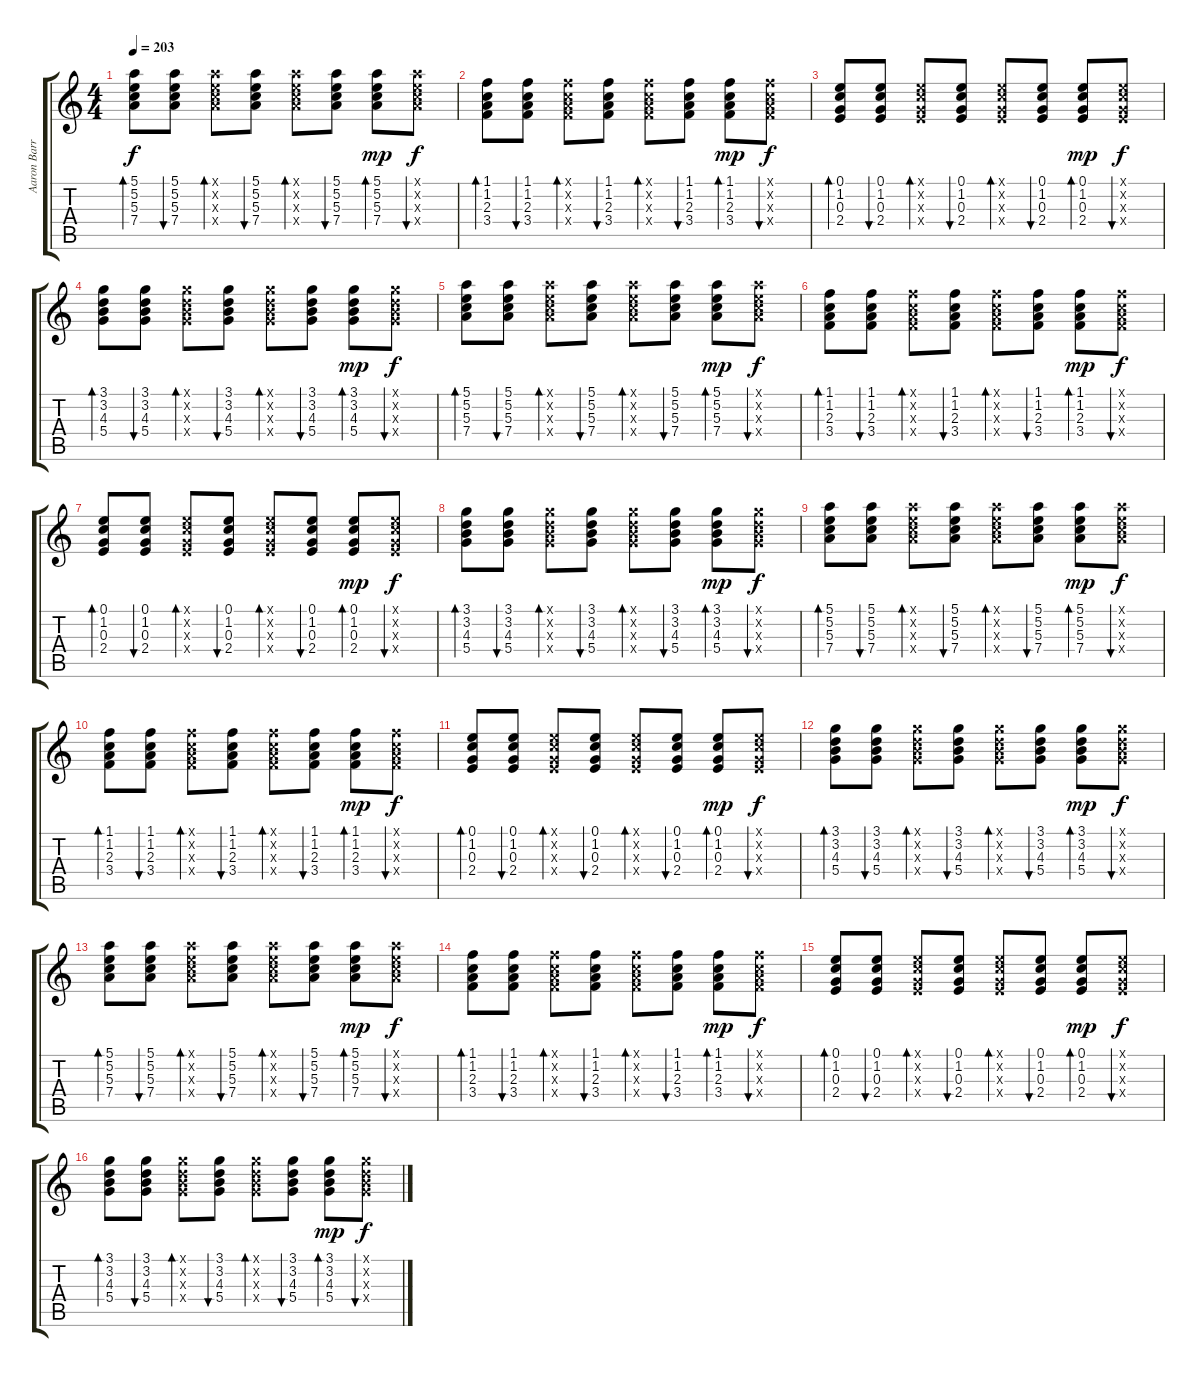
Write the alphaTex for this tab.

\track ("Aaron Barrett" "Aaron Barr") {instrument electricguitarclean}
\staff {score tabs}
\tuning (E4 B3 G3 D3 A2 E2) {hide}
\ts (4 4)
\tempo 203
\clef g2
\ks c
(5.1 5.2 5.3 7.4).8{bd 60 dy f} (5.1 5.2 5.3 7.4).8{bu 60} (5.1{x} 5.2{x} 5.3{x} 7.4{x}).8{bd 60} (5.1 5.2 5.3 7.4).8{bu 60} (5.1{x} 5.2{x} 5.3{x} 7.4{x}).8{bd 60} (5.1 5.2 5.3 7.4).8{bu 60} (5.1 5.2 5.3 7.4).8{bd 60 dy mp} (5.1{x} 5.2{x} 5.3{x} 7.4{x}).8{bu 60 dy f} |
(1.1 1.2 2.3 3.4).8{bd 60} (1.1 1.2 2.3 3.4).8{bu 60} (1.1{x} 1.2{x} 2.3{x} 3.4{x}).8{bd 60} (1.1 1.2 2.3 3.4).8{bu 60} (1.1{x} 1.2{x} 2.3{x} 3.4{x}).8{bd 60} (1.1 1.2 2.3 3.4).8{bu 60} (1.1 1.2 2.3 3.4).8{bd 60 dy mp} (1.1{x} 1.2{x} 2.3{x} 3.4{x}).8{bu 60 dy f} |
(0.1 1.2 0.3 2.4).8{bd 60} (0.1 1.2 0.3 2.4).8{bu 60} (0.1{x} 1.2{x} 0.3{x} 2.4{x}).8{bd 60} (0.1 1.2 0.3 2.4).8{bu 60} (0.1{x} 1.2{x} 0.3{x} 2.4{x}).8{bd 60} (0.1 1.2 0.3 2.4).8{bu 60} (0.1 1.2 0.3 2.4).8{bd 60 dy mp} (0.1{x} 1.2{x} 0.3{x} 2.4{x}).8{bu 60 dy f} |
(3.1 3.2 4.3 5.4).8{bd 60} (3.1 3.2 4.3 5.4).8{bu 60} (3.1{x} 3.2{x} 4.3{x} 5.4{x}).8{bd 60} (3.1 3.2 4.3 5.4).8{bu 60} (3.1{x} 3.2{x} 4.3{x} 5.4{x}).8{bd 60} (3.1 3.2 4.3 5.4).8{bu 60} (3.1 3.2 4.3 5.4).8{bd 60 dy mp} (3.1{x} 3.2{x} 4.3{x} 5.4{x}).8{bu 60 dy f} |
(5.1 5.2 5.3 7.4).8{bd 60} (5.1 5.2 5.3 7.4).8{bu 60} (5.1{x} 5.2{x} 5.3{x} 7.4{x}).8{bd 60} (5.1 5.2 5.3 7.4).8{bu 60} (5.1{x} 5.2{x} 5.3{x} 7.4{x}).8{bd 60} (5.1 5.2 5.3 7.4).8{bu 60} (5.1 5.2 5.3 7.4).8{bd 60 dy mp} (5.1{x} 5.2{x} 5.3{x} 7.4{x}).8{bu 60 dy f} |
(1.1 1.2 2.3 3.4).8{bd 60} (1.1 1.2 2.3 3.4).8{bu 60} (1.1{x} 1.2{x} 2.3{x} 3.4{x}).8{bd 60} (1.1 1.2 2.3 3.4).8{bu 60} (1.1{x} 1.2{x} 2.3{x} 3.4{x}).8{bd 60} (1.1 1.2 2.3 3.4).8{bu 60} (1.1 1.2 2.3 3.4).8{bd 60 dy mp} (1.1{x} 1.2{x} 2.3{x} 3.4{x}).8{bu 60 dy f} |
(0.1 1.2 0.3 2.4).8{bd 60} (0.1 1.2 0.3 2.4).8{bu 60} (0.1{x} 1.2{x} 0.3{x} 2.4{x}).8{bd 60} (0.1 1.2 0.3 2.4).8{bu 60} (0.1{x} 1.2{x} 0.3{x} 2.4{x}).8{bd 60} (0.1 1.2 0.3 2.4).8{bu 60} (0.1 1.2 0.3 2.4).8{bd 60 dy mp} (0.1{x} 1.2{x} 0.3{x} 2.4{x}).8{bu 60 dy f} |
(3.1 3.2 4.3 5.4).8{bd 60} (3.1 3.2 4.3 5.4).8{bu 60} (3.1{x} 3.2{x} 4.3{x} 5.4{x}).8{bd 60} (3.1 3.2 4.3 5.4).8{bu 60} (3.1{x} 3.2{x} 4.3{x} 5.4{x}).8{bd 60} (3.1 3.2 4.3 5.4).8{bu 60} (3.1 3.2 4.3 5.4).8{bd 60 dy mp} (3.1{x} 3.2{x} 4.3{x} 5.4{x}).8{bu 60 dy f} |
(5.1 5.2 5.3 7.4).8{bd 60} (5.1 5.2 5.3 7.4).8{bu 60} (5.1{x} 5.2{x} 5.3{x} 7.4{x}).8{bd 60} (5.1 5.2 5.3 7.4).8{bu 60} (5.1{x} 5.2{x} 5.3{x} 7.4{x}).8{bd 60} (5.1 5.2 5.3 7.4).8{bu 60} (5.1 5.2 5.3 7.4).8{bd 60 dy mp} (5.1{x} 5.2{x} 5.3{x} 7.4{x}).8{bu 60 dy f} |
(1.1 1.2 2.3 3.4).8{bd 60} (1.1 1.2 2.3 3.4).8{bu 60} (1.1{x} 1.2{x} 2.3{x} 3.4{x}).8{bd 60} (1.1 1.2 2.3 3.4).8{bu 60} (1.1{x} 1.2{x} 2.3{x} 3.4{x}).8{bd 60} (1.1 1.2 2.3 3.4).8{bu 60} (1.1 1.2 2.3 3.4).8{bd 60 dy mp} (1.1{x} 1.2{x} 2.3{x} 3.4{x}).8{bu 60 dy f} |
(0.1 1.2 0.3 2.4).8{bd 60} (0.1 1.2 0.3 2.4).8{bu 60} (0.1{x} 1.2{x} 0.3{x} 2.4{x}).8{bd 60} (0.1 1.2 0.3 2.4).8{bu 60} (0.1{x} 1.2{x} 0.3{x} 2.4{x}).8{bd 60} (0.1 1.2 0.3 2.4).8{bu 60} (0.1 1.2 0.3 2.4).8{bd 60 dy mp} (0.1{x} 1.2{x} 0.3{x} 2.4{x}).8{bu 60 dy f} |
(3.1 3.2 4.3 5.4).8{bd 60} (3.1 3.2 4.3 5.4).8{bu 60} (3.1{x} 3.2{x} 4.3{x} 5.4{x}).8{bd 60} (3.1 3.2 4.3 5.4).8{bu 60} (3.1{x} 3.2{x} 4.3{x} 5.4{x}).8{bd 60} (3.1 3.2 4.3 5.4).8{bu 60} (3.1 3.2 4.3 5.4).8{bd 60 dy mp} (3.1{x} 3.2{x} 4.3{x} 5.4{x}).8{bu 60 dy f} |
(5.1 5.2 5.3 7.4).8{bd 60} (5.1 5.2 5.3 7.4).8{bu 60} (5.1{x} 5.2{x} 5.3{x} 7.4{x}).8{bd 60} (5.1 5.2 5.3 7.4).8{bu 60} (5.1{x} 5.2{x} 5.3{x} 7.4{x}).8{bd 60} (5.1 5.2 5.3 7.4).8{bu 60} (5.1 5.2 5.3 7.4).8{bd 60 dy mp} (5.1{x} 5.2{x} 5.3{x} 7.4{x}).8{bu 60 dy f} |
(1.1 1.2 2.3 3.4).8{bd 60} (1.1 1.2 2.3 3.4).8{bu 60} (1.1{x} 1.2{x} 2.3{x} 3.4{x}).8{bd 60} (1.1 1.2 2.3 3.4).8{bu 60} (1.1{x} 1.2{x} 2.3{x} 3.4{x}).8{bd 60} (1.1 1.2 2.3 3.4).8{bu 60} (1.1 1.2 2.3 3.4).8{bd 60 dy mp} (1.1{x} 1.2{x} 2.3{x} 3.4{x}).8{bu 60 dy f} |
(0.1 1.2 0.3 2.4).8{bd 60} (0.1 1.2 0.3 2.4).8{bu 60} (0.1{x} 1.2{x} 0.3{x} 2.4{x}).8{bd 60} (0.1 1.2 0.3 2.4).8{bu 60} (0.1{x} 1.2{x} 0.3{x} 2.4{x}).8{bd 60} (0.1 1.2 0.3 2.4).8{bu 60} (0.1 1.2 0.3 2.4).8{bd 60 dy mp} (0.1{x} 1.2{x} 0.3{x} 2.4{x}).8{bu 60 dy f} |
(3.1 3.2 4.3 5.4).8{bd 60} (3.1 3.2 4.3 5.4).8{bu 60} (3.1{x} 3.2{x} 4.3{x} 5.4{x}).8{bd 60} (3.1 3.2 4.3 5.4).8{bu 60} (3.1{x} 3.2{x} 4.3{x} 5.4{x}).8{bd 60} (3.1 3.2 4.3 5.4).8{bu 60} (3.1 3.2 4.3 5.4).8{bd 60 dy mp} (3.1{x} 3.2{x} 4.3{x} 5.4{x}).8{bu 60 dy f}
